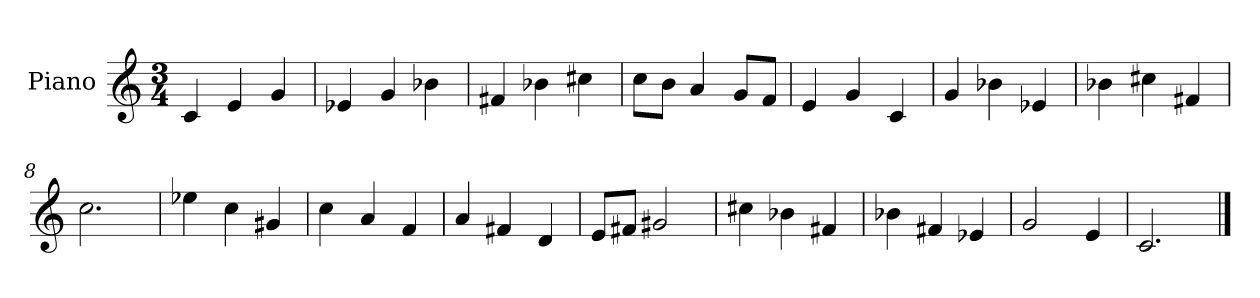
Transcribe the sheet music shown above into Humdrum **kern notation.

**kern
*part1
*staff1
*I"Piano
*I'Pno.
*clefG2
*k[]
*M3/4
*MM120
=1
4c/
4e/
4g/
=2
4e-X/
4g/
4b-X\
=3
4f#X/
4b-X\
4cc#X\
=4
8cc\L
8b\J
4a/
8g/L
8f/J
=5
4e/
4g/
4c/
=6
4g/
4b-X\
4e-X/
=7
4b-X\
4cc#X\
4f#X/
=8
2.cc\
=9
4ee-X\
4cc\
4g#X/
=10
4cc\
4a/
4f/
!!LO:LB:g=z
=11
4a/
4f#X/
4d/
=12
8e/L
8f#X/J
2g#X/
=13
4cc#X\
4b-X\
4f#X/
=14
4b-X\
4f#X/
4e-X/
=15
2g/
4e/
=16
2.c/
==
*-
